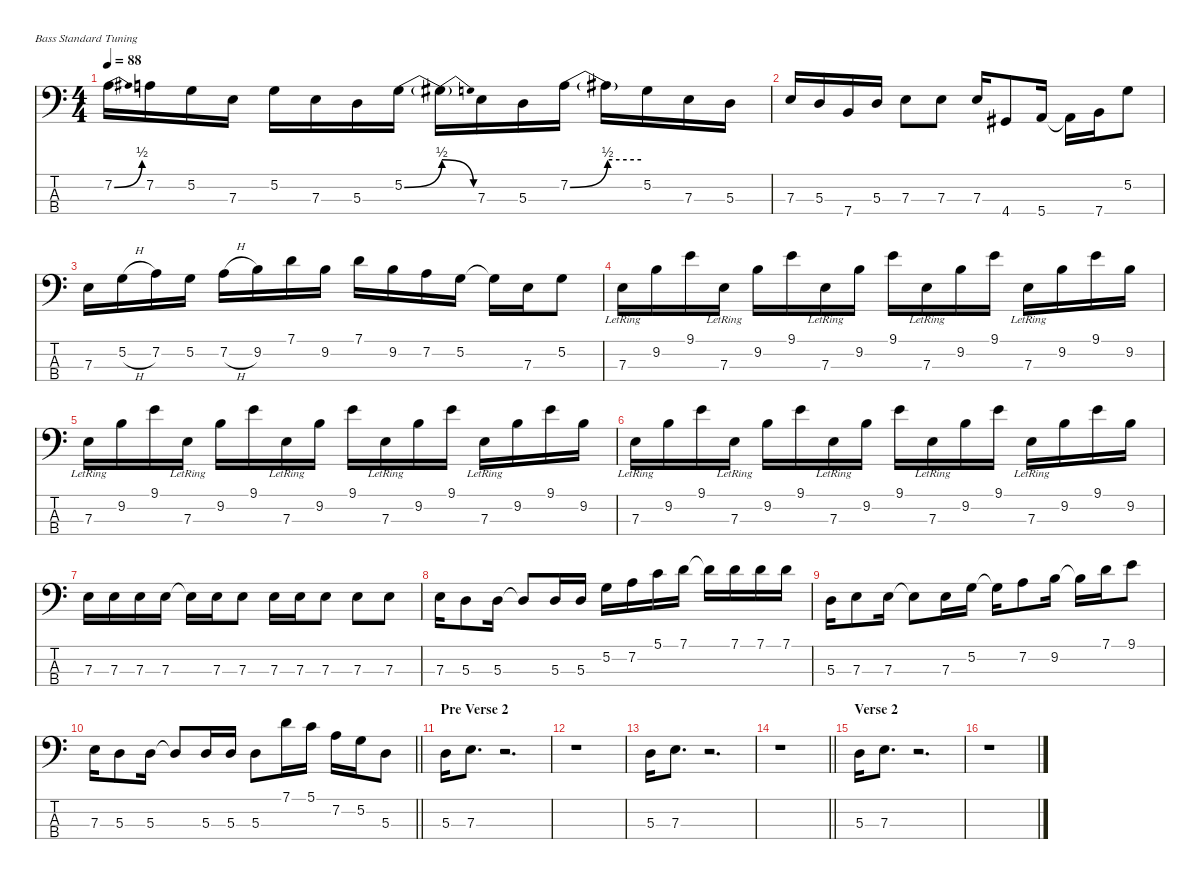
\defaultSystemsLayout 4
\hideDynamics
\bracketExtendMode nobrackets
\singleTrackTrackNamePolicy hidden
\multiTrackTrackNamePolicy hidden
\firstSystemTrackNameMode fullname
\firstSystemTrackNameOrientation horizontal
\otherSystemsTrackNameOrientation horizontal
\track ("Bass" "el.bs.") {instrument electricbassfinger}
\staff {score tabs}
\tuning (G2 D2 A1 E1)
\ts (4 4)
\tempo 88
\clef f4
\ks c
7.2{be (bend 0 0 30 2)}.16{dy fff beam Down} 7.2.16{beam Down} 5.2.16{beam Down} 7.3.16{beam Down} 5.2.16{beam Down} 7.3.16{beam Down} 5.3.16{beam Down} 5.2{be (bend 0 0 60 2)}.16{beam Down} 5.2{be (release 0 2 60 0) t}.16{dy f beam Down} 7.3.16{dy fff beam Down} 5.3.16{beam Down} 7.2{be (bend 0 0 60 2)}.16{beam Down} 7.2{be (hold 0 2 60 2) t}.16{dy f beam Down} 5.2.16{dy fff beam Down} 7.3.16{beam Down} 5.3.16{beam Down} |
7.3.16{beam Up} 5.3.16{beam Up} 7.4.16{beam Up} 5.3.16{beam Up} 7.3.8{beam Down} 7.3.8{beam Down} 7.3.16{beam Up} 4.4{acc #}.8{beam Up} 5.4.16{beam Up} 5.4{t}.16{dy f beam Down} 7.4.16{dy fff beam Down} 5.2.8{beam Down} |
7.3.16{beam Down} 5.2{h}.16{beam Down} 7.2.16{beam Down} 5.2.16{beam Down} 7.2{h}.16{beam Down} 9.2.16{beam Down} 7.1.16{beam Down} 9.2.16{beam Down} 7.1.16{beam Down} 9.2.16{beam Down} 7.2.16{beam Down} 5.2.16{beam Down} 5.2{t}.16{dy f beam Down} 7.3.16{dy fff beam Down} 5.2.8{beam Down} |
7.3{lr}.16{beam Down} 9.2.16{dy ff beam Down} 9.1.16{dy f beam Down} 7.3{lr}.16{dy fff beam Down} 9.2.16{dy ff beam Down} 9.1.16{dy f beam Down} 7.3{lr}.16{dy fff beam Down} 9.2.16{dy ff beam Down} 9.1.16{dy f beam Down} 7.3{lr}.16{dy fff beam Down} 9.2.16{dy ff beam Down} 9.1.16{dy f beam Down} 7.3{lr}.16{dy fff beam Down} 9.2.16{dy ff beam Down} 9.1.16{dy f beam Down} 9.2.16{dy ff beam Down} |
7.3{lr}.16{dy fff beam Down} 9.2.16{dy ff beam Down} 9.1.16{dy f beam Down} 7.3{lr}.16{dy fff beam Down} 9.2.16{dy ff beam Down} 9.1.16{dy f beam Down} 7.3{lr}.16{dy fff beam Down} 9.2.16{dy ff beam Down} 9.1.16{dy f beam Down} 7.3{lr}.16{dy fff beam Down} 9.2.16{dy ff beam Down} 9.1.16{dy f beam Down} 7.3{lr}.16{dy fff beam Down} 9.2.16{dy ff beam Down} 9.1.16{dy f beam Down} 9.2.16{dy ff beam Down} |
7.3{lr}.16{dy fff beam Down} 9.2.16{dy ff beam Down} 9.1.16{dy f beam Down} 7.3{lr}.16{dy fff beam Down} 9.2.16{dy ff beam Down} 9.1.16{dy f beam Down} 7.3{lr}.16{dy fff beam Down} 9.2.16{dy ff beam Down} 9.1.16{dy f beam Down} 7.3{lr}.16{dy fff beam Down} 9.2.16{dy ff beam Down} 9.1.16{dy f beam Down} 7.3{lr}.16{dy fff beam Down} 9.2.16{dy ff beam Down} 9.1.16{dy f beam Down} 9.2.16{dy ff beam Down} |
7.3.16{dy fff beam Down} 7.3.16{beam Down} 7.3.16{beam Down} 7.3.16{beam Down} 7.3{t}.16{dy f beam Down} 7.3.16{dy fff beam Down} 7.3.8{beam Down} 7.3.16{beam Down} 7.3.16{beam Down} 7.3.8{beam Down} 7.3.8{beam Down} 7.3.8{beam Down} |
7.3.16{beam Down} 5.3.8{beam Down} 5.3.16{beam Down} 5.3{t}.8{dy f beam Up} 5.3.16{dy fff beam Up} 5.3.16{beam Up} 5.2.16{beam Down} 7.2.16{beam Down} 5.1.16{beam Down} 7.1.16{beam Down} 7.1{t}.16{dy f beam Down} 7.1.16{dy fff beam Down} 7.1.16{beam Down} 7.1.16{beam Down} |
5.3.16{beam Down} 7.3.8{beam Down} 7.3.16{beam Down} 7.3{t}.8{dy f beam Down} 7.3.16{dy fff beam Down} 5.2.16{beam Down} 5.2{t}.16{dy f beam Down} 7.2.8{dy fff beam Down} 9.2.16{beam Down} 9.2{t}.16{dy f beam Down} 7.1.16{dy fff beam Down} 9.1.8{beam Down} |
\barLineRight lightlight
7.3.16{beam Down} 5.3.8{beam Down} 5.3.16{beam Down} 5.3{t}.8{dy f beam Up} 5.3.16{dy fff beam Up} 5.3.16{beam Up} 5.3.8{beam Down} 7.1.16{beam Down} 5.1.16{beam Down} 7.2.16{beam Down} 5.2.16{beam Down} 5.3.8{beam Down} |
\section ("" "Pre Verse 2")
5.3.16{beam Down} 7.3.8{d beam Down} r.2{d beam Down} |
r.1{beam Down} |
5.3.16{beam Down} 7.3.8{d beam Down} r.2{d beam Down} |
\barLineRight lightlight
r.1{beam Down} |
\section ("" "Verse 2")
5.3.16{beam Down} 7.3.8{d beam Down} r.2{d beam Down} |
r.1{beam Down}
